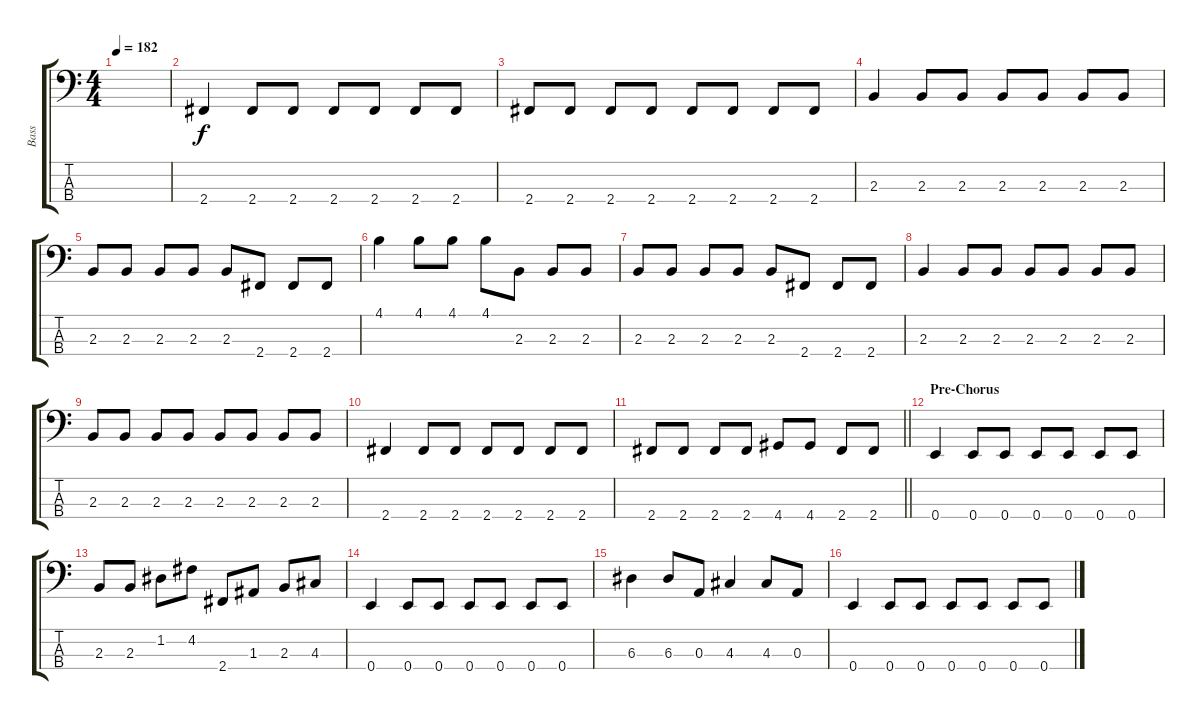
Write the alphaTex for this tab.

\track ("Bass" "Bass") {instrument electricbasspick}
\staff {score tabs}
\tuning (G2 D2 A1 E1) {hide}
\ts (4 4)
\tempo 182
\clef f4
\ks c
|
2.4.4 2.4.8 2.4.8 2.4.8 2.4.8 2.4.8 2.4.8 |
2.4.8 2.4.8 2.4.8 2.4.8 2.4.8 2.4.8 2.4.8 2.4.8 |
2.3.4 2.3.8 2.3.8 2.3.8 2.3.8 2.3.8 2.3.8 |
2.3.8 2.3.8 2.3.8 2.3.8 2.3.8 2.4.8 2.4.8 2.4.8 |
4.1.4 4.1.8 4.1.8 4.1.8 2.3.8 2.3.8 2.3.8 |
2.3.8 2.3.8 2.3.8 2.3.8 2.3.8 2.4.8 2.4.8 2.4.8 |
2.3.4 2.3.8 2.3.8 2.3.8 2.3.8 2.3.8 2.3.8 |
2.3.8 2.3.8 2.3.8 2.3.8 2.3.8 2.3.8 2.3.8 2.3.8 |
2.4.4 2.4.8 2.4.8 2.4.8 2.4.8 2.4.8 2.4.8 |
\barLineRight lightlight
2.4.8 2.4.8 2.4.8 2.4.8 4.4.8 4.4.8 2.4.8 2.4.8 |
\section ("" "Pre-Chorus")
0.4.4 0.4.8 0.4.8 0.4.8 0.4.8 0.4.8 0.4.8 |
2.3.8 2.3.8 1.2.8 4.2.8 2.4.8 1.3.8 2.3.8 4.3.8 |
0.4.4 0.4.8 0.4.8 0.4.8 0.4.8 0.4.8 0.4.8 |
6.3.4 6.3.8 0.3.8 4.3.4 4.3.8 0.3.8 |
0.4.4 0.4.8 0.4.8 0.4.8 0.4.8 0.4.8 0.4.8
